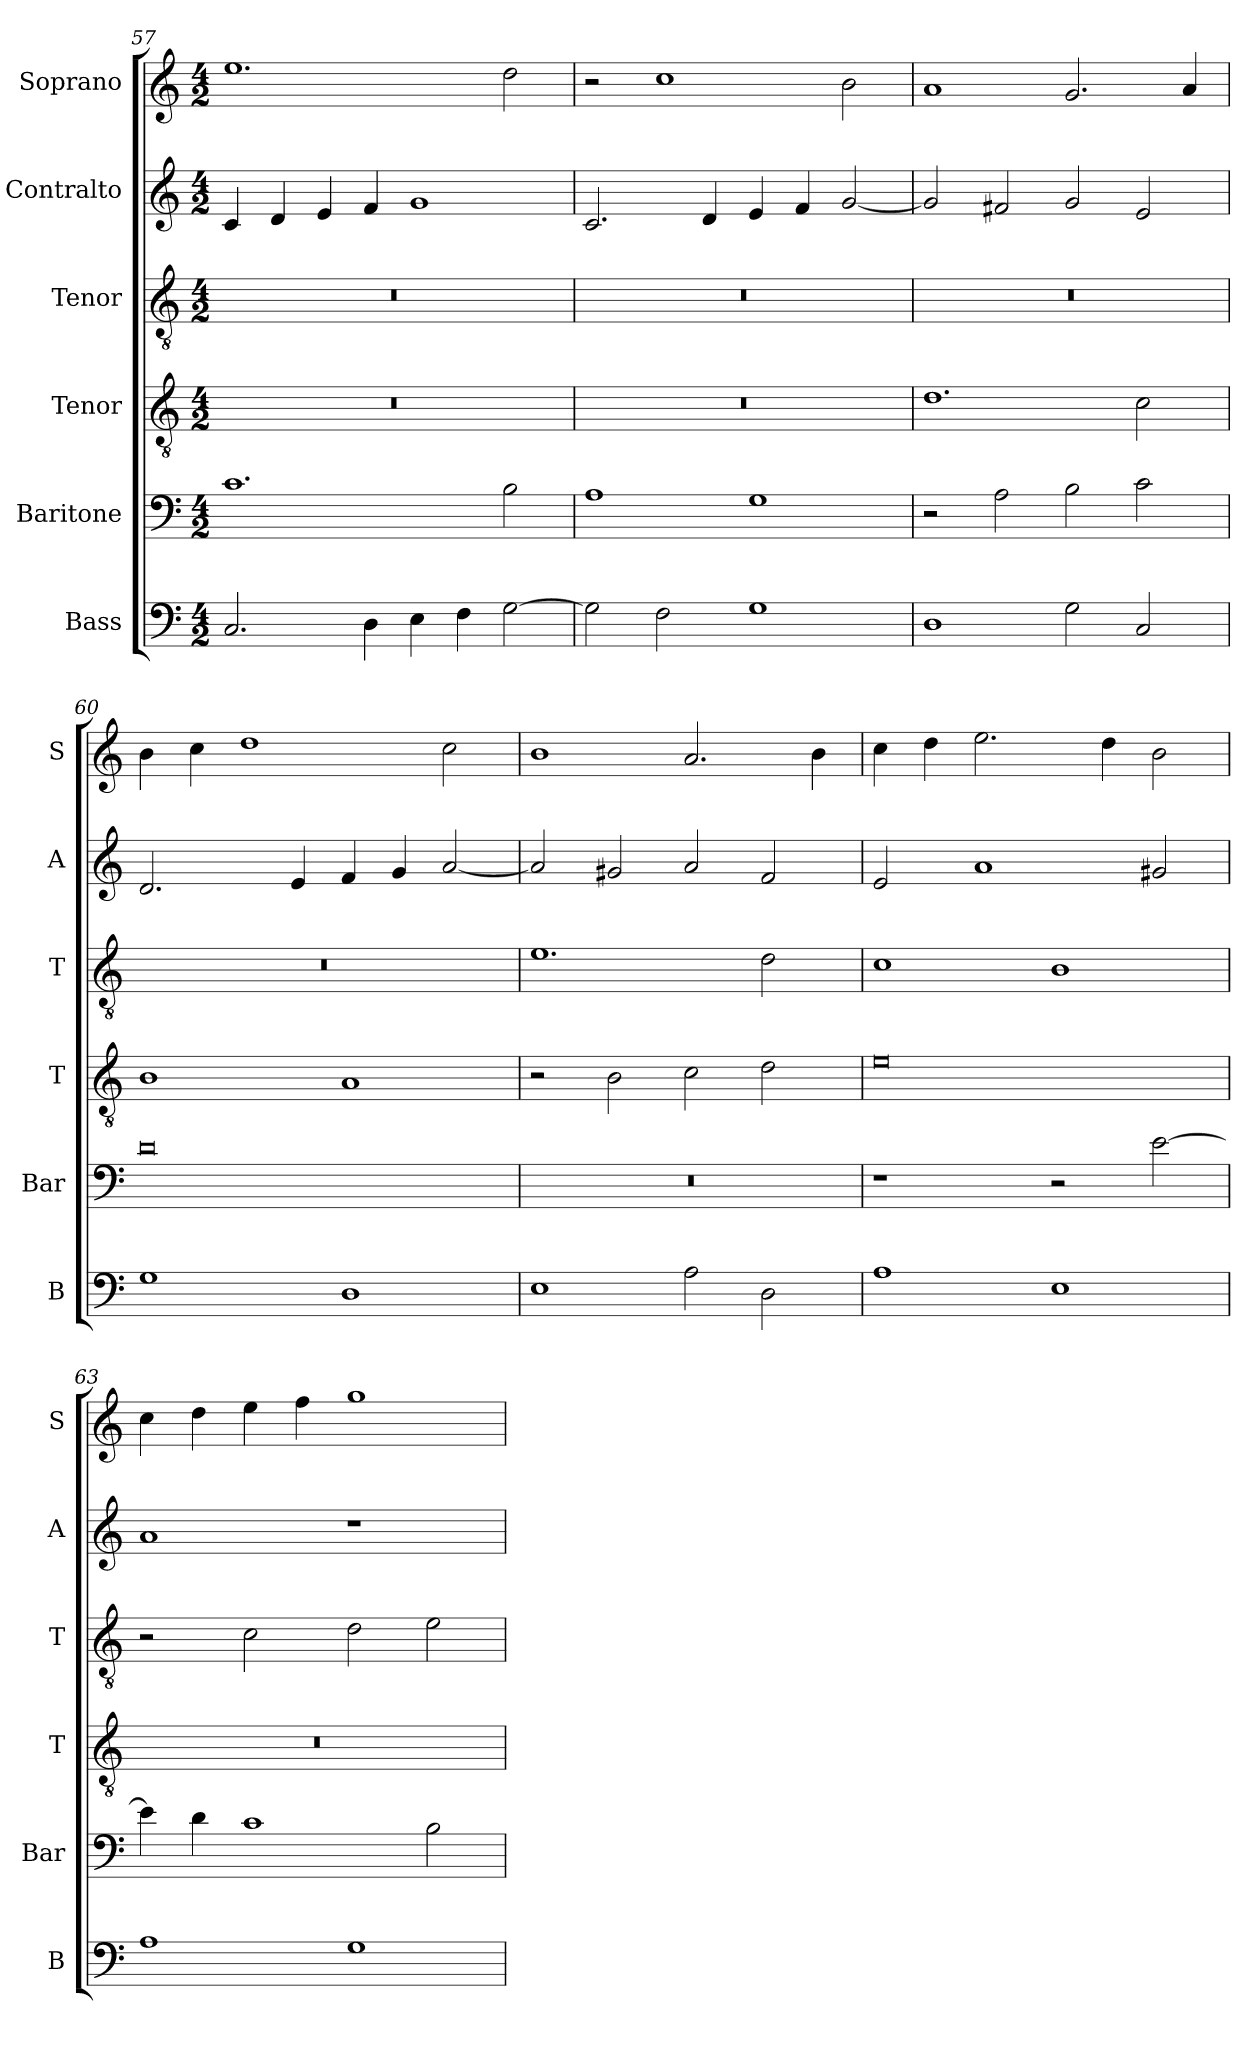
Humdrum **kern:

**kern	**kern	**kern	**kern	**kern	**kern
*part6	*part5	*part4	*part3	*part2	*part1
*staff6	*staff5	*staff4	*staff3	*staff2	*staff1
*I"Bass	*I"Baritone	*I"Tenor	*I"Tenor	*I"Contralto	*I"Soprano
*I'B	*I'Bar	*I'T	*I'T	*I'A	*I'S
*clefF4	*clefF4	*clefGv2	*clefGv2	*clefG2	*clefG2
*k[]	*k[]	*k[]	*k[]	*k[]	*k[]
*G:mix	*G:mix	*G:mix	*G:mix	*G:mix	*G:mix
*M4/2	*M4/2	*M4/2	*M4/2	*M4/2	*M4/2
=57	=57	=57	=57	=57	=57
2.C	1.c	0r	0r	4c	1.ee
.	.	.	.	4d	.
.	.	.	.	4e	.
4D	.	.	.	4f	.
4E	.	.	.	1g	.
4F	.	.	.	.	.
[2G	2B	.	.	.	2dd
=58	=58	=58	=58	=58	=58
2G]	1A	0r	0r	2.c	2r
2F	.	.	.	.	1cc
.	.	.	.	4d	.
1G	1G	.	.	4e	.
.	.	.	.	4f	.
.	.	.	.	[2g	2b
=59	=59	=59	=59	=59	=59
1D	2r	1.d	0r	2g]	1a
.	2A	.	.	2f#X	.
2G	2B	.	.	2g	2.g
2C	2c	2c	.	2e	.
.	.	.	.	.	4a
=60	=60	=60	=60	=60	=60
1G	0d	1B	0r	2.d	4b
.	.	.	.	.	4cc
.	.	.	.	.	1dd
.	.	.	.	4e	.
1D	.	1A	.	4f	.
.	.	.	.	4g	.
.	.	.	.	[2a	2cc
=61	=61	=61	=61	=61	=61
1E	0r	2r	1.e	2a]	1b
.	.	2B	.	2g#X	.
2A	.	2c	.	2a	2.a
2D	.	2d	2d	2f	.
.	.	.	.	.	4b
=62	=62	=62	=62	=62	=62
1A	1r	0e	1c	2e	4cc
.	.	.	.	.	4dd
.	.	.	.	1a	2.ee
1E	2r	.	1B	.	.
.	.	.	.	.	4dd
.	[2e	.	.	2g#X	2b
=63	=63	=63	=63	=63	=63
1A	4e]	0r	2r	1a	4cc
.	4d	.	.	.	4dd
.	1c	.	2c	.	4ee
.	.	.	.	.	4ff
1G	.	.	2d	1r	1gg
.	2B	.	2e	.	.
=	=	=	=	=	=
*-	*-	*-	*-	*-	*-
